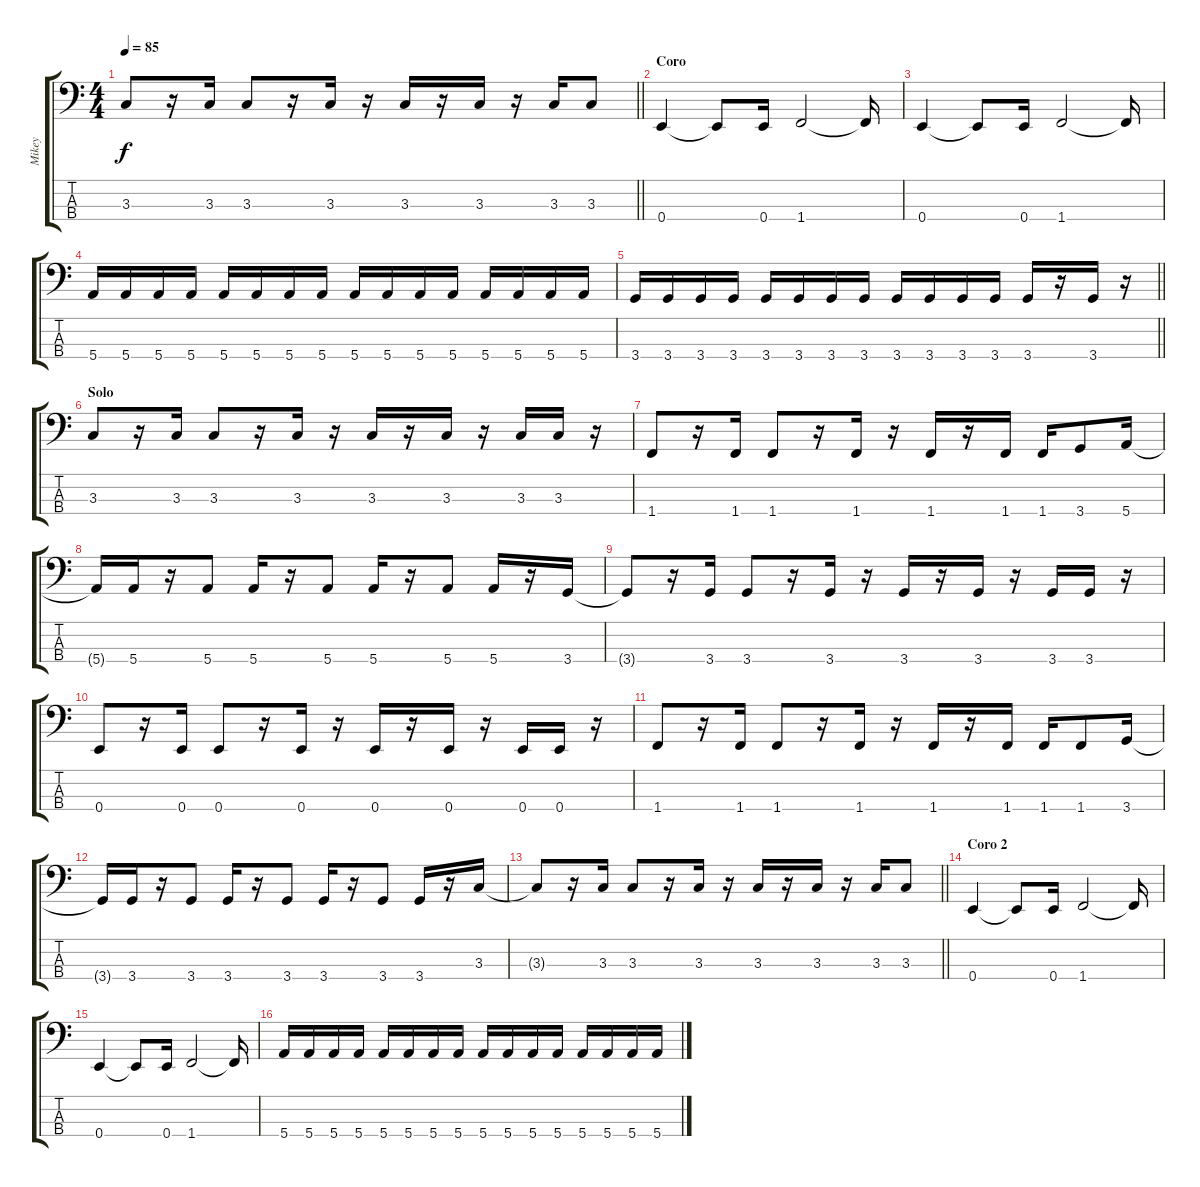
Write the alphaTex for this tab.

\track ("Mikey" "Mikey") {instrument electricbassfinger}
\staff {score tabs}
\tuning (G2 D2 A1 E1) {hide}
\ts (4 4)
\tempo 85
\clef f4
\barLineRight lightlight
\ks c
3.3{t}.8{dy f} r.16 3.3.16 3.3.8 r.16 3.3.16 r.16 3.3.16 r.16 3.3.16 r.16 3.3.16 3.3.8 |
\section ("" "Coro")
0.4.4 0.4{t}.8 0.4.16 1.4.2 1.4{t}.16 |
0.4.4 0.4{t}.8 0.4.16 1.4.2 1.4{t}.16 |
5.4.16 5.4.16 5.4.16 5.4.16 5.4.16 5.4.16 5.4.16 5.4.16 5.4.16 5.4.16 5.4.16 5.4.16 5.4.16 5.4.16 5.4.16 5.4.16 |
\barLineRight lightlight
3.4.16 3.4.16 3.4.16 3.4.16 3.4.16 3.4.16 3.4.16 3.4.16 3.4.16 3.4.16 3.4.16 3.4.16 3.4.16 r.16 3.4.16 r.16 |
\section ("" "Solo")
3.3.8 r.16 3.3.16 3.3.8 r.16 3.3.16 r.16 3.3.16 r.16 3.3.16 r.16 3.3.16 3.3.16 r.16 |
1.4.8 r.16 1.4.16 1.4.8 r.16 1.4.16 r.16 1.4.16 r.16 1.4.16 1.4.16 3.4.8 5.4.16 |
5.4{t}.16 5.4.16 r.16 5.4.8 5.4.16 r.16 5.4.8 5.4.16 r.16 5.4.8 5.4.16 r.16 3.4.16 |
3.4{t}.8 r.16 3.4.16 3.4.8 r.16 3.4.16 r.16 3.4.16 r.16 3.4.16 r.16 3.4.16 3.4.16 r.16 |
0.4.8 r.16 0.4.16 0.4.8 r.16 0.4.16 r.16 0.4.16 r.16 0.4.16 r.16 0.4.16 0.4.16 r.16 |
1.4.8 r.16 1.4.16 1.4.8 r.16 1.4.16 r.16 1.4.16 r.16 1.4.16 1.4.16 1.4.8 3.4.16 |
3.4{t}.16 3.4.16 r.16 3.4.8 3.4.16 r.16 3.4.8 3.4.16 r.16 3.4.8 3.4.16 r.16 3.3.16 |
\barLineRight lightlight
3.3{t}.8 r.16 3.3.16 3.3.8 r.16 3.3.16 r.16 3.3.16 r.16 3.3.16 r.16 3.3.16 3.3.8 |
\section ("" "Coro 2")
0.4.4 0.4{t}.8 0.4.16 1.4.2 1.4{t}.16 |
0.4.4 0.4{t}.8 0.4.16 1.4.2 1.4{t}.16 |
5.4.16 5.4.16 5.4.16 5.4.16 5.4.16 5.4.16 5.4.16 5.4.16 5.4.16 5.4.16 5.4.16 5.4.16 5.4.16 5.4.16 5.4.16 5.4.16
